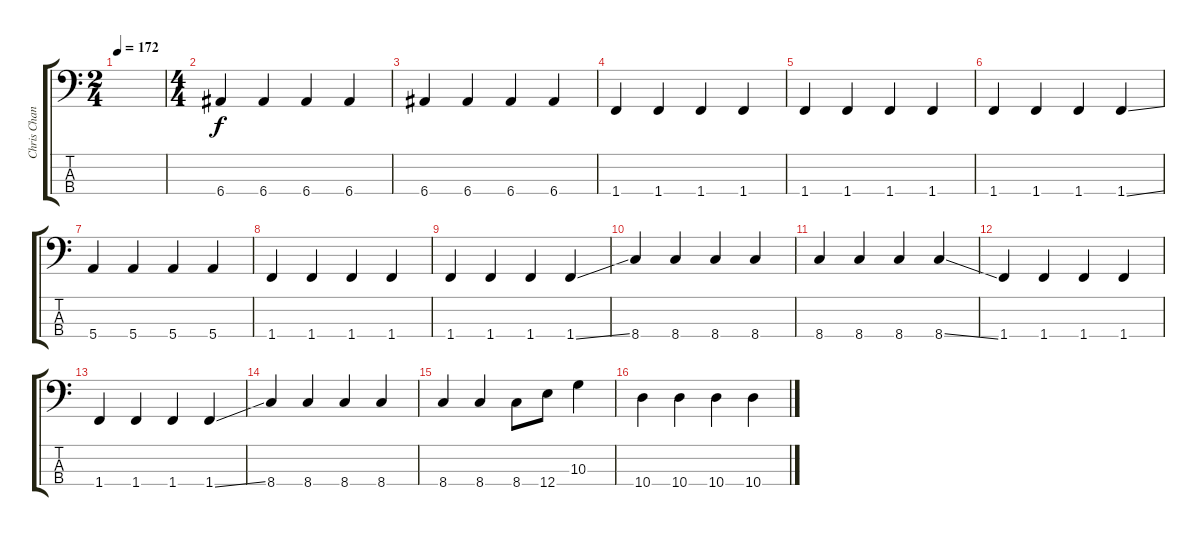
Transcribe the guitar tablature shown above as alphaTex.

\track ("Chris Chaney" "Chris Chan") {instrument electricbasspick}
\staff {score tabs}
\tuning (G2 D2 A1 E1) {hide}
\ts (2 4)
\tempo 172
\clef f4
\ks c
|
\ts (4 4)
6.4.4 6.4.4 6.4.4 6.4.4 |
6.4.4 6.4.4 6.4.4 6.4.4 |
1.4.4 1.4.4 1.4.4 1.4.4 |
1.4.4 1.4.4 1.4.4 1.4.4 |
1.4.4 1.4.4 1.4.4 1.4{ss}.4 |
5.4.4 5.4.4 5.4.4 5.4.4 |
1.4.4 1.4.4 1.4.4 1.4.4 |
1.4.4 1.4.4 1.4.4 1.4{ss}.4 |
8.4.4 8.4.4 8.4.4 8.4.4 |
8.4.4 8.4.4 8.4.4 8.4{ss}.4 |
1.4.4 1.4.4 1.4.4 1.4.4 |
1.4.4 1.4.4 1.4.4 1.4{ss}.4 |
8.4.4 8.4.4 8.4.4 8.4.4 |
8.4.4 8.4.4 8.4.8 12.4.8 10.3.4 |
10.4.4 10.4.4 10.4.4 10.4.4
